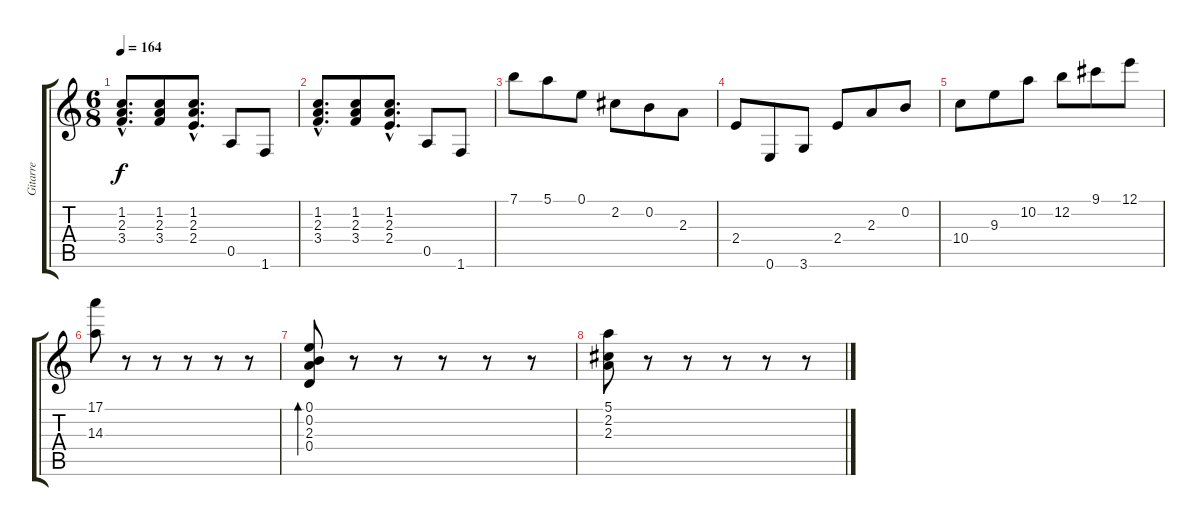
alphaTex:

\track ("Gitarre" "Gitarre") {instrument acousticguitarnylon}
\staff {score tabs}
\tuning (E4 B3 G3 D3 A2 E2) {hide}
\ts (6 8)
\tempo 164
\clef g2
\ks c
(1.2{hac} 2.3{hac} 3.4{hac}).8{d dy f} (1.2 2.3 3.4).8 (1.2{hac} 2.3{hac} 2.4{hac}).8{d} 0.5.8 1.6.8 |
(1.2{hac} 2.3{hac} 3.4{hac}).8{d} (1.2 2.3 3.4).8 (1.2{hac} 2.3{hac} 2.4{hac}).8{d} 0.5.8 1.6.8 |
7.1.8 5.1.8 0.1.8 2.2.8 0.2.8 2.3.8 |
2.4.8 0.6.8 3.6.8 2.4.8 2.3.8 0.2.8 |
10.4.8 9.3.8 10.2.8 12.2.8 9.1.8 12.1.8 |
(17.1 14.3).8 r.8 r.8 r.8 r.8 r.8 |
(0.1 0.2 2.3 0.4).8{bd 60} r.8 r.8 r.8 r.8 r.8 |
(5.1 2.2 2.3).8 r.8 r.8 r.8 r.8 r.8
